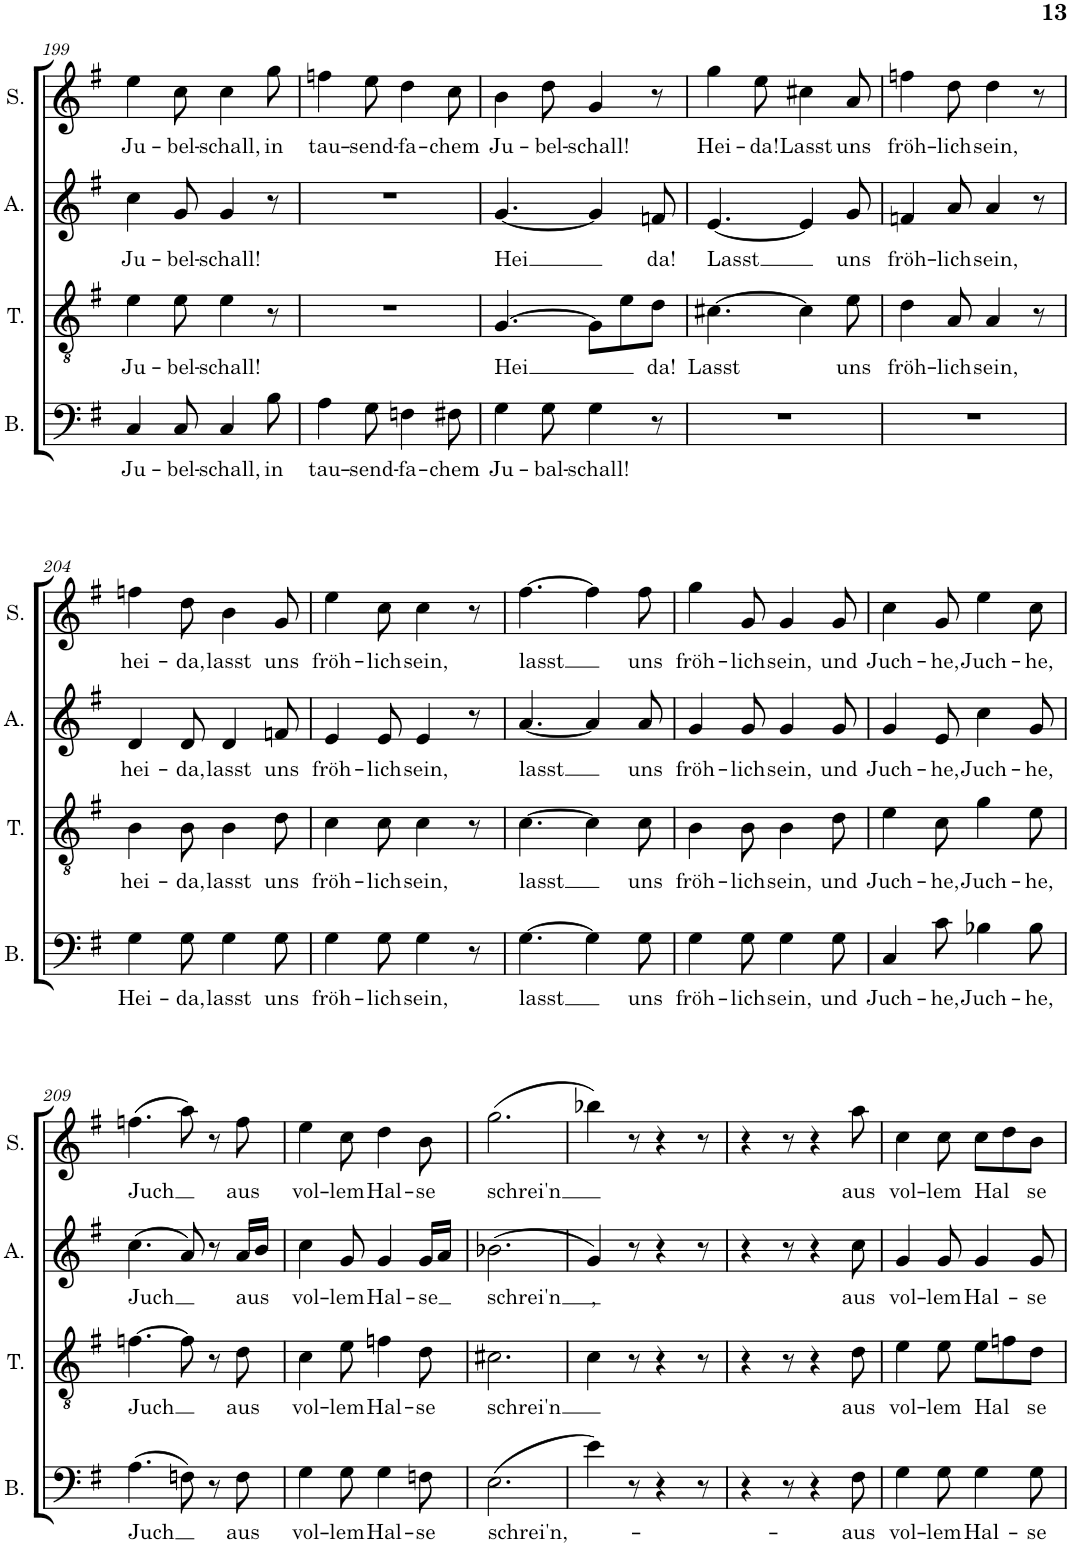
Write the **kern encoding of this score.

**kern	**text	**kern	**text	**kern	**text	**kern	**text
*part4	*part4	*part3	*part3	*part2	*part2	*part1	*part1
*staff4	*staff4	*staff3	*staff3	*staff2	*staff2	*staff1	*staff1
*I"Bass	*	*I"Tenor	*	*I"Alto	*	*I"Soprano	*
*I'B.	*	*I'T.	*	*I'A.	*	*I'S.	*
!!LO:PB:g=z
*clefF4	*	*clefGv2	*	*clefG2	*	*clefG2	*
*k[f#]	*	*k[f#]	*	*k[f#]	*	*k[f#]	*
*M6/8	*	*M6/8	*	*M6/8	*	*M6/8	*
=199	=199	=199	=199	=199	=199	=199	=199
!	!LO:LY:b	!	!LO:LY:b	!	!LO:LY:b	!	!LO:LY:b
4C/	Ju-	4e\	Ju-	4cc\	Ju-	4ee\	Ju-
!	!LO:LY:b	!	!LO:LY:b	!	!LO:LY:b	!	!LO:LY:b
8C/	-bel-	8e\	-bel-	8g/	-bel-	8cc\	-bel-
!	!LO:LY:b	!	!LO:LY:b	!	!LO:LY:b	!	!LO:LY:b
4C/	-schall,	4e\	-schall!	4g/	-schall!	4cc\	-schall,
!	!LO:LY:b	!	!	!	!	!	!LO:LY:b
8B\	in	8r	.	8r	.	8gg\	in
=200	=200	=200	=200	=200	=200	=200	=200
!	!LO:LY:b	!	!	!	!	!	!LO:LY:b
4A\	tau-	2.r	.	2.r	.	4ffn\	tau-
!	!LO:LY:b	!	!	!	!	!	!LO:LY:b
8G\	-send-	.	.	.	.	8ee\	-send-
!	!LO:LY:b	!	!	!	!	!	!LO:LY:b
4Fn\	-fa-	.	.	.	.	4dd\	-fa-
!	!LO:LY:b	!	!	!	!	!	!LO:LY:b
8F#X\	-chem	.	.	.	.	8cc\	-chem
=201	=201	=201	=201	=201	=201	=201	=201
!	!LO:LY:b	!	!LO:LY:b	!	!LO:LY:b	!	!LO:LY:b
4G\	Ju-	[4.G/	Hei	[4.g/	Hei	4b\	Ju-
!	!LO:LY:b	!	!	!	!	!	!LO:LY:b
8G\	-bal-	.	.	.	.	8dd\	-bel-
!	!LO:LY:b	!	!	!	!	!	!LO:LY:b
4G\	-schall!	8G\L]	.	4g/]	.	4g/	-schall!
.	.	8e\	.	.	.	.	.
!	!	!	!LO:LY:b	!	!LO:LY:b	!	!
8r	.	8d\J	da!	8fn/	da!	8r	.
=202	=202	=202	=202	=202	=202	=202	=202
!	!	!	!LO:LY:b	!	!LO:LY:b	!	!LO:LY:b
2.r	.	[4.c#X\	Lasst	[4.e/	Lasst	4gg\	Hei-
!	!	!	!	!	!	!	!LO:LY:b
.	.	.	.	.	.	8ee\	-da!
!	!	!	!	!	!	!	!LO:LY:b
.	.	4c#\]	.	4e/]	.	4cc#X\	Lasst
!	!	!	!LO:LY:b	!	!LO:LY:b	!	!LO:LY:b
.	.	8e\	uns	8g/	uns	8a/	uns
=203	=203	=203	=203	=203	=203	=203	=203
!	!	!	!LO:LY:b	!	!LO:LY:b	!	!LO:LY:b
2.r	.	4d\	fröh-	4fn/	fröh-	4ffn\	fröh-
!	!	!	!LO:LY:b	!	!LO:LY:b	!	!LO:LY:b
.	.	8A/	-lich	8a/	-lich	8dd\	-lich
!	!	!	!LO:LY:b	!	!LO:LY:b	!	!LO:LY:b
.	.	4A/	sein,	4a/	sein,	4dd\	sein,
.	.	8r	.	8r	.	8r	.
!!LO:LB:g=z
=204	=204	=204	=204	=204	=204	=204	=204
!	!LO:LY:b	!	!LO:LY:b	!	!LO:LY:b	!	!LO:LY:b
4G\	Hei-	4B\	hei-	4d/	hei-	4ffn\	hei-
!	!LO:LY:b	!	!LO:LY:b	!	!LO:LY:b	!	!LO:LY:b
8G\	-da,	8B\	-da,	8d/	-da,	8dd\	-da,
!	!LO:LY:b	!	!LO:LY:b	!	!LO:LY:b	!	!LO:LY:b
4G\	lasst	4B\	lasst	4d/	lasst	4b\	lasst
!	!LO:LY:b	!	!LO:LY:b	!	!LO:LY:b	!	!LO:LY:b
8G\	uns	8d\	uns	8fn/	uns	8g/	uns
=205	=205	=205	=205	=205	=205	=205	=205
!	!LO:LY:b	!	!LO:LY:b	!	!LO:LY:b	!	!LO:LY:b
4G\	fröh-	4c\	fröh-	4e/	fröh-	4ee\	fröh-
!	!LO:LY:b	!	!LO:LY:b	!	!LO:LY:b	!	!LO:LY:b
8G\	-lich	8c\	-lich	8e/	-lich	8cc\	-lich
!	!LO:LY:b	!	!LO:LY:b	!	!LO:LY:b	!	!LO:LY:b
4G\	sein,	4c\	sein,	4e/	sein,	4cc\	sein,
8r	.	8r	.	8r	.	8r	.
=206	=206	=206	=206	=206	=206	=206	=206
!	!LO:LY:b	!	!LO:LY:b	!	!LO:LY:b	!	!LO:LY:b
[4.G\	lasst	[4.c\	lasst	[4.a/	lasst	[4.ff#\	lasst
4G\]	.	4c\]	.	4a/]	.	4ff#\]	.
!	!LO:LY:b	!	!LO:LY:b	!	!LO:LY:b	!	!LO:LY:b
8G\	uns	8c\	uns	8a/	uns	8ff#\	uns
=207	=207	=207	=207	=207	=207	=207	=207
!	!LO:LY:b	!	!LO:LY:b	!	!LO:LY:b	!	!LO:LY:b
4G\	fröh-	4B\	fröh-	4g/	fröh-	4gg\	fröh-
!	!LO:LY:b	!	!LO:LY:b	!	!LO:LY:b	!	!LO:LY:b
8G\	-lich	8B\	-lich	8g/	-lich	8g/	-lich
!	!LO:LY:b	!	!LO:LY:b	!	!LO:LY:b	!	!LO:LY:b
4G\	sein,	4B\	sein,	4g/	sein,	4g/	sein,
!	!LO:LY:b	!	!LO:LY:b	!	!LO:LY:b	!	!LO:LY:b
8G\	und	8d\	und	8g/	und	8g/	und
=208	=208	=208	=208	=208	=208	=208	=208
!	!LO:LY:b	!	!LO:LY:b	!	!LO:LY:b	!	!LO:LY:b
4C/	Juch-	4e\	Juch-	4g/	Juch-	4cc\	Juch-
!	!LO:LY:b	!	!LO:LY:b	!	!LO:LY:b	!	!LO:LY:b
8c\	-he,	8c\	-he,	8e/	-he,	8g/	-he,
!	!LO:LY:b	!	!LO:LY:b	!	!LO:LY:b	!	!LO:LY:b
4B-X\	Juch-	4g\	Juch-	4cc\	Juch-	4ee\	Juch-
!	!LO:LY:b	!	!LO:LY:b	!	!LO:LY:b	!	!LO:LY:b
8B-\	-he,	8e\	-he,	8g/	-he,	8cc\	-he,
!!LO:LB:g=z
=209	=209	=209	=209	=209	=209	=209	=209
!	!LO:LY:b	!	!LO:LY:b	!	!LO:LY:b	!	!LO:LY:b
(4.A\	Juch	[4.fn\	Juch	(4.cc\	Juch	(4.ffn\	Juch
8Fn\)	.	8f\]	.	8a/)	.	8aa\)	.
8r	.	8r	.	8r	.	8r	.
!	!LO:LY:b	!	!LO:LY:b	!	!LO:LY:b	!	!LO:LY:b
8F\	aus	8d\	aus	16a/LL	aus	8ff\	aus
.	.	.	.	16b/JJ	.	.	.
=210	=210	=210	=210	=210	=210	=210	=210
!	!LO:LY:b	!	!LO:LY:b	!	!LO:LY:b	!	!LO:LY:b
4G\	vol-	4c\	vol-	4cc\	vol-	4ee\	vol-
!	!LO:LY:b	!	!LO:LY:b	!	!LO:LY:b	!	!LO:LY:b
8G\	-lem	8e\	-lem	8g/	-lem	8cc\	-lem
!	!LO:LY:b	!	!LO:LY:b	!	!LO:LY:b	!	!LO:LY:b
4G\	Hal-	4fn\	Hal-	4g/	Hal-	4dd\	Hal-
!	!LO:LY:b	!	!LO:LY:b	!	!LO:LY:b	!	!LO:LY:b
8Fn\	-se	8d\	-se	16g/LL	-se	8b\	-se
.	.	.	.	16a/JJ	.	.	.
=211	=211	=211	=211	=211	=211	=211	=211
!	!LO:LY:b	!	!LO:LY:b	!	!LO:LY:b	!	!LO:LY:b
(2.E\	schrei'n,-	2.c#X\	schrei'n	(2.b-X\	schrei'n	(2.gg\	schrei'n
=212	=212	=212	=212	=212	=212	=212	=212
!	!	!	!	!	!LO:LY:b	!	!
4e\)	.	4c\	.	4g/)	,	4bb-X\)	.
8r	.	8r	.	8r	.	8r	.
4r	.	4r	.	4r	.	4r	.
8r	.	8r	.	8r	.	8r	.
=213	=213	=213	=213	=213	=213	=213	=213
4r	.	4r	.	4r	.	4r	.
8r	.	8r	.	8r	.	8r	.
4r	.	4r	.	4r	.	4r	.
!	!LO:LY:b	!	!LO:LY:b	!	!LO:LY:b	!	!LO:LY:b
8F#\	-aus	8d\	aus	8cc\	aus	8aa\	aus
=214	=214	=214	=214	=214	=214	=214	=214
!	!LO:LY:b	!	!LO:LY:b	!	!LO:LY:b	!	!LO:LY:b
4G\	vol-	4e\	vol-	4g/	vol-	4cc\	vol-
!	!LO:LY:b	!	!LO:LY:b	!	!LO:LY:b	!	!LO:LY:b
8G\	-lem	8e\	-lem	8g/	-lem	8cc\	-lem
!	!LO:LY:b	!	!LO:LY:b	!	!LO:LY:b	!	!LO:LY:b
4G\	Hal-	8e\L	Hal	4g/	Hal-	8cc\L	Hal
.	.	8fn\	.	.	.	8dd\	.
!	!LO:LY:b	!	!LO:LY:b	!	!LO:LY:b	!	!LO:LY:b
8G\	-se	8d\J	se	8g/	-se	8b\J	se
=	=	=	=	=	=	=	=
*-	*-	*-	*-	*-	*-	*-	*-
